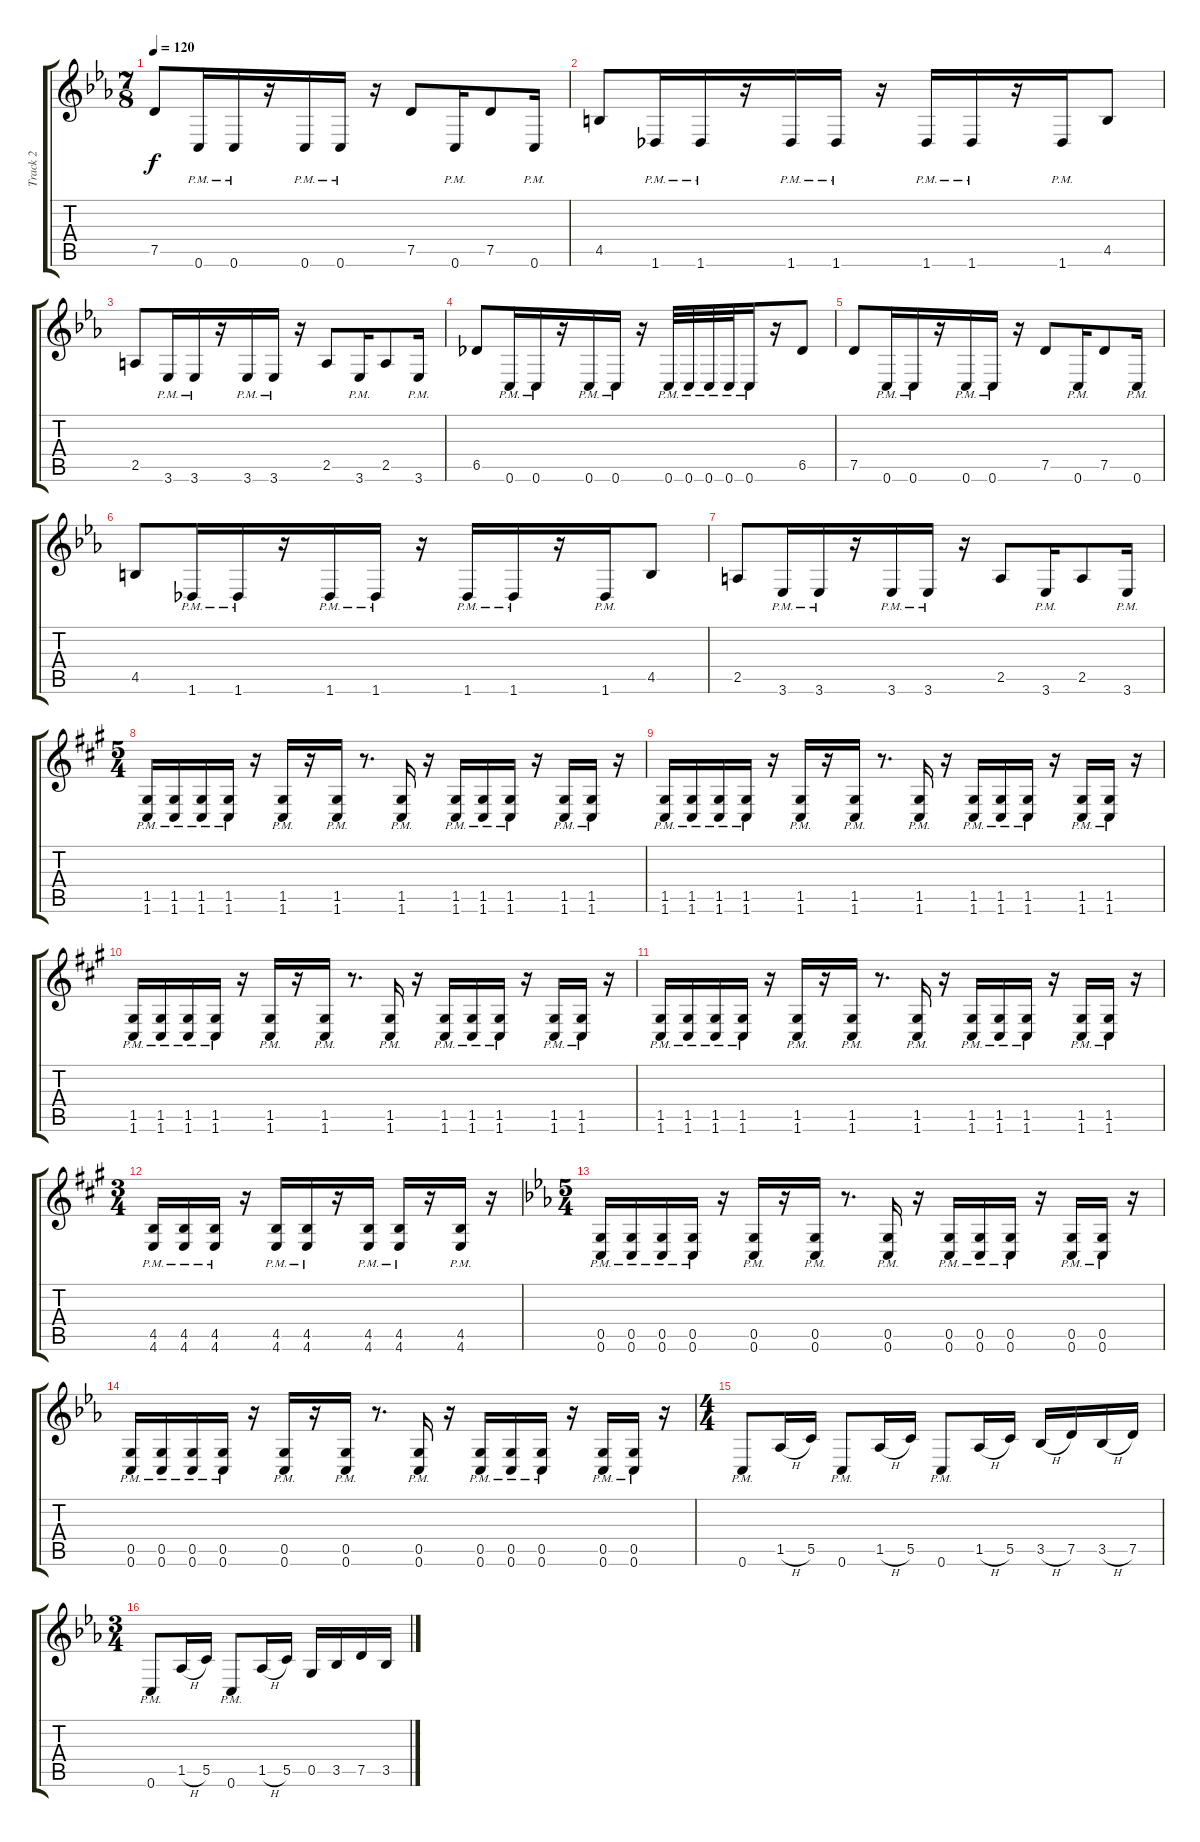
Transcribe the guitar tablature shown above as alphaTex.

\track ("Track 2" "Track 2") {instrument distortionguitar}
\staff {score tabs}
\tuning (D4 A3 F3 C3 G2 C2) {hide}
\ts (7 8)
\tempo 120
\clef g2
\ks eb
7.5.8{dy f} 0.6{pm}.16 0.6{pm}.16 r.16 0.6{pm}.16 0.6{pm}.16 r.16 7.5.8 0.6{pm}.16 7.5.8 0.6{pm}.16 |
4.5.8 1.6{pm}.16 1.6{pm}.16 r.16 1.6{pm}.16 1.6{pm}.16 r.16 1.6{pm}.16 1.6{pm}.16 r.16 1.6{pm}.16 4.5.8 |
2.5.8 3.6{pm}.16 3.6{pm}.16 r.16 3.6{pm}.16 3.6{pm}.16 r.16 2.5.8 3.6{pm}.16 2.5.8 3.6{pm}.16 |
6.5.8 0.6{pm}.16 0.6{pm}.16 r.16 0.6{pm}.16 0.6{pm}.16 r.16 0.6{pm}.32 0.6{pm}.32 0.6{pm}.32 0.6{pm}.32 0.6{pm}.16 r.16 6.5.8 |
7.5.8 0.6{pm}.16 0.6{pm}.16 r.16 0.6{pm}.16 0.6{pm}.16 r.16 7.5.8 0.6{pm}.16 7.5.8 0.6{pm}.16 |
4.5.8 1.6{pm}.16 1.6{pm}.16 r.16 1.6{pm}.16 1.6{pm}.16 r.16 1.6{pm}.16 1.6{pm}.16 r.16 1.6{pm}.16 4.5.8 |
2.5.8 3.6{pm}.16 3.6{pm}.16 r.16 3.6{pm}.16 3.6{pm}.16 r.16 2.5.8 3.6{pm}.16 2.5.8 3.6{pm}.16 |
\ts (5 4)
\ks a
(1.5{pm} 1.6{pm}).16 (1.5{pm} 1.6{pm}).16 (1.5{pm} 1.6{pm}).16 (1.5{pm} 1.6{pm}).16 r.16 (1.5{pm} 1.6{pm}).16 r.16 (1.5{pm} 1.6{pm}).16 r.8{d} (1.5{pm} 1.6{pm}).16 r.16 (1.5{pm} 1.6{pm}).16 (1.5{pm} 1.6{pm}).16 (1.5{pm} 1.6{pm}).16 r.16 (1.5{pm} 1.6{pm}).16 (1.5{pm} 1.6{pm}).16 r.16 |
(1.5{pm} 1.6{pm}).16 (1.5{pm} 1.6{pm}).16 (1.5{pm} 1.6{pm}).16 (1.5{pm} 1.6{pm}).16 r.16 (1.5{pm} 1.6{pm}).16 r.16 (1.5{pm} 1.6{pm}).16 r.8{d} (1.5{pm} 1.6{pm}).16 r.16 (1.5{pm} 1.6{pm}).16 (1.5{pm} 1.6{pm}).16 (1.5{pm} 1.6{pm}).16 r.16 (1.5{pm} 1.6{pm}).16 (1.5{pm} 1.6{pm}).16 r.16 |
(1.5{pm} 1.6{pm}).16 (1.5{pm} 1.6{pm}).16 (1.5{pm} 1.6{pm}).16 (1.5{pm} 1.6{pm}).16 r.16 (1.5{pm} 1.6{pm}).16 r.16 (1.5{pm} 1.6{pm}).16 r.8{d} (1.5{pm} 1.6{pm}).16 r.16 (1.5{pm} 1.6{pm}).16 (1.5{pm} 1.6{pm}).16 (1.5{pm} 1.6{pm}).16 r.16 (1.5{pm} 1.6{pm}).16 (1.5{pm} 1.6{pm}).16 r.16 |
(1.5{pm} 1.6{pm}).16 (1.5{pm} 1.6{pm}).16 (1.5{pm} 1.6{pm}).16 (1.5{pm} 1.6{pm}).16 r.16 (1.5{pm} 1.6{pm}).16 r.16 (1.5{pm} 1.6{pm}).16 r.8{d} (1.5{pm} 1.6{pm}).16 r.16 (1.5{pm} 1.6{pm}).16 (1.5{pm} 1.6{pm}).16 (1.5{pm} 1.6{pm}).16 r.16 (1.5{pm} 1.6{pm}).16 (1.5{pm} 1.6{pm}).16 r.16 |
\ts (3 4)
(4.5{pm} 4.6{pm}).16 (4.5{pm} 4.6{pm}).16 (4.5{pm} 4.6{pm}).16 r.16 (4.5{pm} 4.6{pm}).16 (4.5{pm} 4.6{pm}).16 r.16 (4.5{pm} 4.6{pm}).16 (4.5{pm} 4.6{pm}).16 r.16 (4.5{pm} 4.6{pm}).16 r.16 |
\ts (5 4)
\ks eb
(0.5{pm} 0.6{pm}).16 (0.5{pm} 0.6{pm}).16 (0.5{pm} 0.6{pm}).16 (0.5{pm} 0.6{pm}).16 r.16 (0.5{pm} 0.6{pm}).16 r.16 (0.5{pm} 0.6{pm}).16 r.8{d} (0.5{pm} 0.6{pm}).16 r.16 (0.5{pm} 0.6{pm}).16 (0.5{pm} 0.6{pm}).16 (0.5{pm} 0.6{pm}).16 r.16 (0.5{pm} 0.6{pm}).16 (0.5{pm} 0.6{pm}).16 r.16 |
(0.5{pm} 0.6{pm}).16 (0.5{pm} 0.6{pm}).16 (0.5{pm} 0.6{pm}).16 (0.5{pm} 0.6{pm}).16 r.16 (0.5{pm} 0.6{pm}).16 r.16 (0.5{pm} 0.6{pm}).16 r.8{d} (0.5{pm} 0.6{pm}).16 r.16 (0.5{pm} 0.6{pm}).16 (0.5{pm} 0.6{pm}).16 (0.5{pm} 0.6{pm}).16 r.16 (0.5{pm} 0.6{pm}).16 (0.5{pm} 0.6{pm}).16 r.16 |
\ts (4 4)
0.6{pm}.8 1.5{h}.16 5.5.16 0.6{pm}.8 1.5{h}.16 5.5.16 0.6{pm}.8 1.5{h}.16 5.5.16 3.5{h}.16 7.5.16 3.5{h}.16 7.5.16 |
\ts (3 4)
0.6{pm}.8 1.5{h}.16 5.5.16 0.6{pm}.8 1.5{h}.16 5.5.16 0.5.16 3.5.16 7.5.16 3.5.16
